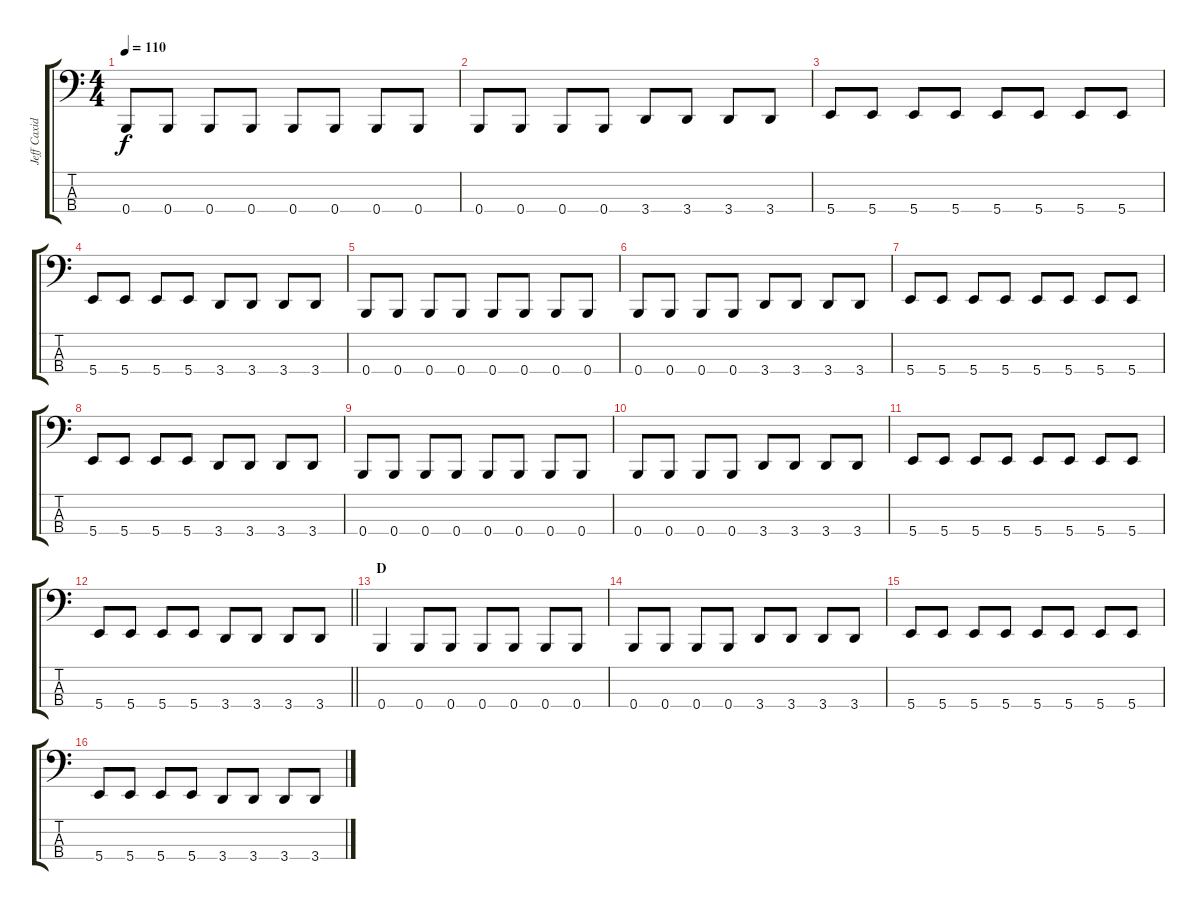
\track ("Jeff Caxide" "Jeff Caxid") {instrument electricbassfinger}
\staff {score tabs}
\tuning (E2 B1 Gb1 B0) {hide}
\ts (4 4)
\tempo 110
\clef f4
\ks c
0.4.8{dy f} 0.4.8 0.4.8 0.4.8 0.4.8 0.4.8 0.4.8 0.4.8 |
0.4.8 0.4.8 0.4.8 0.4.8 3.4.8 3.4.8 3.4.8 3.4.8 |
5.4.8 5.4.8 5.4.8 5.4.8 5.4.8 5.4.8 5.4.8 5.4.8 |
5.4.8 5.4.8 5.4.8 5.4.8 3.4.8 3.4.8 3.4.8 3.4.8 |
0.4.8 0.4.8 0.4.8 0.4.8 0.4.8 0.4.8 0.4.8 0.4.8 |
0.4.8 0.4.8 0.4.8 0.4.8 3.4.8 3.4.8 3.4.8 3.4.8 |
5.4.8 5.4.8 5.4.8 5.4.8 5.4.8 5.4.8 5.4.8 5.4.8 |
5.4.8 5.4.8 5.4.8 5.4.8 3.4.8 3.4.8 3.4.8 3.4.8 |
0.4.8 0.4.8 0.4.8 0.4.8 0.4.8 0.4.8 0.4.8 0.4.8 |
0.4.8 0.4.8 0.4.8 0.4.8 3.4.8 3.4.8 3.4.8 3.4.8 |
5.4.8 5.4.8 5.4.8 5.4.8 5.4.8 5.4.8 5.4.8 5.4.8 |
\barLineRight lightlight
5.4.8 5.4.8 5.4.8 5.4.8 3.4.8 3.4.8 3.4.8 3.4.8 |
\section ("" "D")
0.4.4 0.4.8 0.4.8 0.4.8 0.4.8 0.4.8 0.4.8 |
0.4.8 0.4.8 0.4.8 0.4.8 3.4.8 3.4.8 3.4.8 3.4.8 |
5.4.8 5.4.8 5.4.8 5.4.8 5.4.8 5.4.8 5.4.8 5.4.8 |
5.4.8 5.4.8 5.4.8 5.4.8 3.4.8 3.4.8 3.4.8 3.4.8
